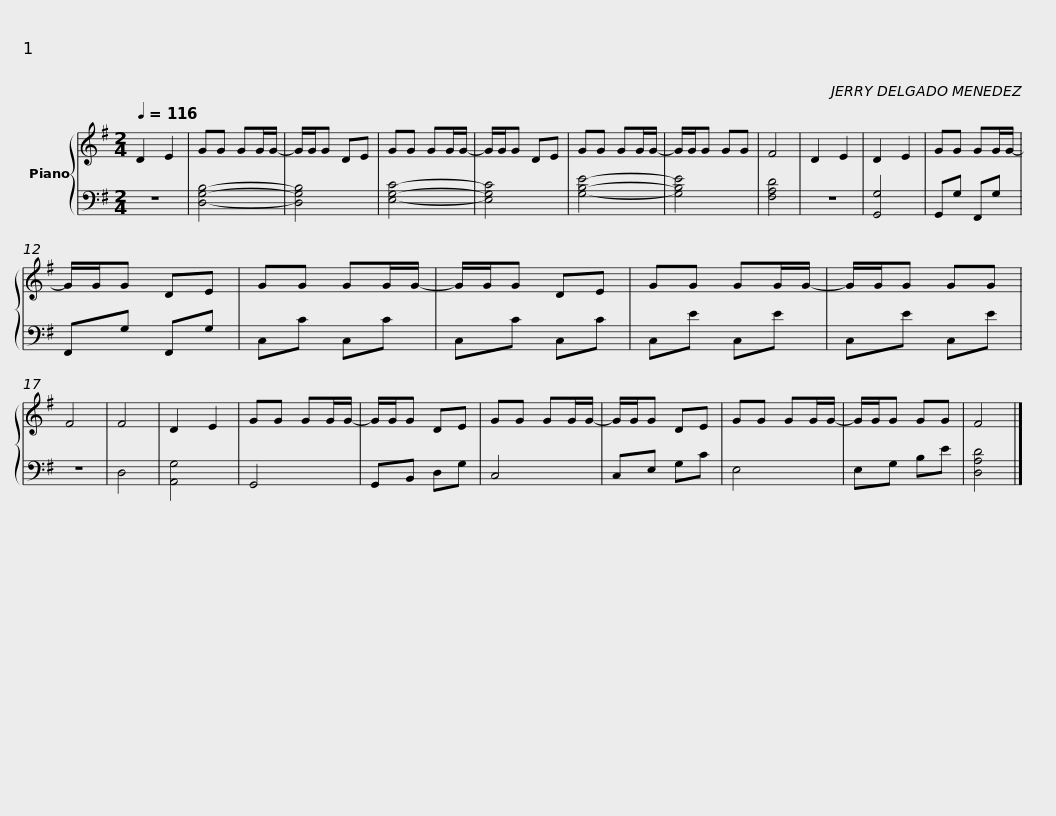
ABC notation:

X:1
%%score { 1 | 2 }
L:1/8
Q:1/4=116
M:2/4
I:linebreak $
K:G
V:1 treble
V:2 bass
V:1
 D2 E2 | GG GG/G/- | G/G/G DE | GG GG/G/- | G/G/G DE | %5
 GG GG/G/- | G/G/G GG | F4 |$ D2 E2 | D2 E2 | %10
 GG GG/G/- | G/G/G DE | GG GG/G/- | G/G/G DE | GG GG/G/- | %15
 G/G/G GG |$ F4 | F4 | D2 E2 | GG GG/G/- | %20
 G/G/G DE | GG GG/G/- | G/G/G DE | GG GG/G/- |$ G/G/G GG | %25
 F4 |] %26
V:2
 z4 | [D,G,B,]4- | [D,G,B,]4 | [E,G,C]4- | [E,G,C]4 | %5
 [G,B,E]4- | [G,B,E]4 | [F,A,D]4 |$ z4 | [G,,G,]4 | %10
 G,,G, F,,G, | F,,G, F,,G, | C,C C,C | C,C C,C | C,E C,E | %15
 C,E C,E |$ z4 | D,4 | [A,,G,]4 | G,,4 | %20
 G,,B,, D,G, | C,4 | C,E, G,C | E,4 |$ E,G, B,E | %25
 [D,A,D]4 |] %26
